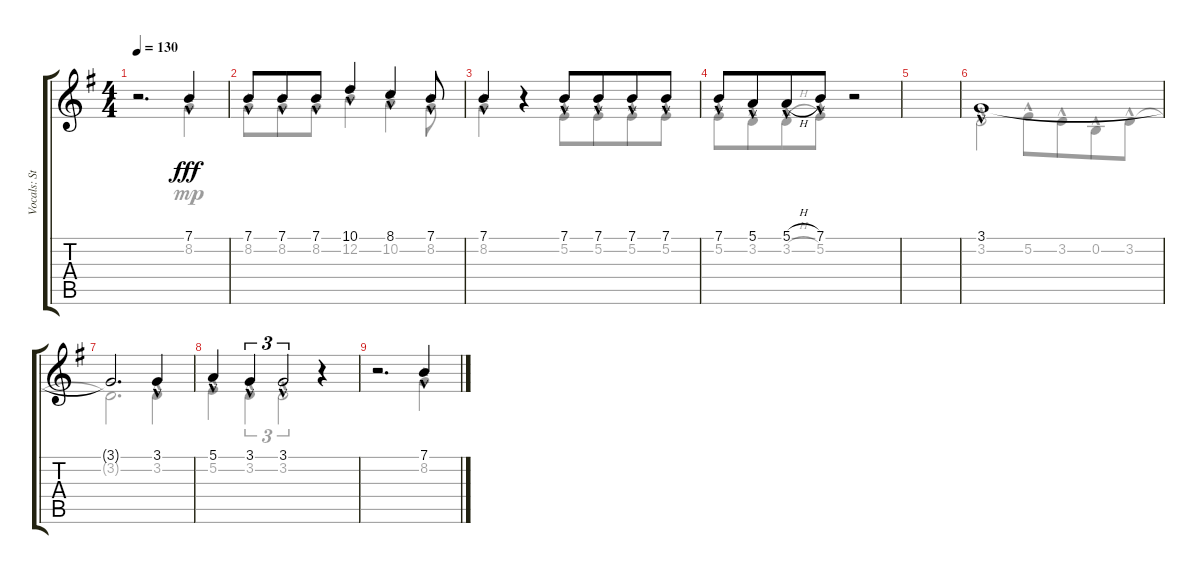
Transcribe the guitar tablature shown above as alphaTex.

\track ("Vocals: Stephen" "Vocals: St") {instrument lead2sawtooth}
\staff {score tabs}
\tuning (E4 B3 G3 D3 A2 E2) {hide}
\voice
\ts (4 4)
\tempo 130
\clef g2
\ks g
r.2{d dy fff} 7.1{hac}.4 |
7.1{hac}.8 7.1{hac}.8{beam merge} 7.1{hac}.8 10.1{hac}.4 8.1{hac}.4 7.1{hac}.8 |
7.1{hac}.4 r.4 7.1{hac}.8 7.1{hac}.8{beam merge} 7.1{hac}.8 7.1{hac}.8 |
7.1{hac}.8 5.1{hac}.8{beam merge} 5.1{h hac}.8 7.1{hac}.8 r.2 |
|
3.1{hac}.1 |
3.1{t}.2{d} 3.1{hac}.4 |
5.1{hac}.4 3.1{hac}.4{tu (3 2)} 3.1{hac}.2{tu (3 2)} r.4 |
r.2{d} 7.1{hac}.4
\voice
\clef g2
\ottava regular
\simile none
\ks g
r.2{d dy mp} 8.2{hac}.4 |
8.2{hac}.8 8.2{hac}.8{beam merge} 8.2{hac}.8 12.2{hac}.4 10.2{hac}.4 8.2{hac}.8 |
8.2{hac}.4 r.4 5.2{hac}.8 5.2{hac}.8{beam merge} 5.2{hac}.8 5.2{hac}.8 |
5.2{hac}.8 3.2{hac}.8{beam merge} 3.2{h hac}.8 5.2{hac}.8 r.2 |
|
3.2{hac}.2 5.2{hac}.8 3.2{hac}.8{beam merge} 0.2{hac}.8 3.2{hac}.8 |
3.2{t}.2{d} 3.2{hac}.4 |
5.2{hac}.4 3.2{hac}.4{tu (3 2)} 3.2{hac}.2{tu (3 2)} r.4 |
r.2{d} 8.2{hac}.4
